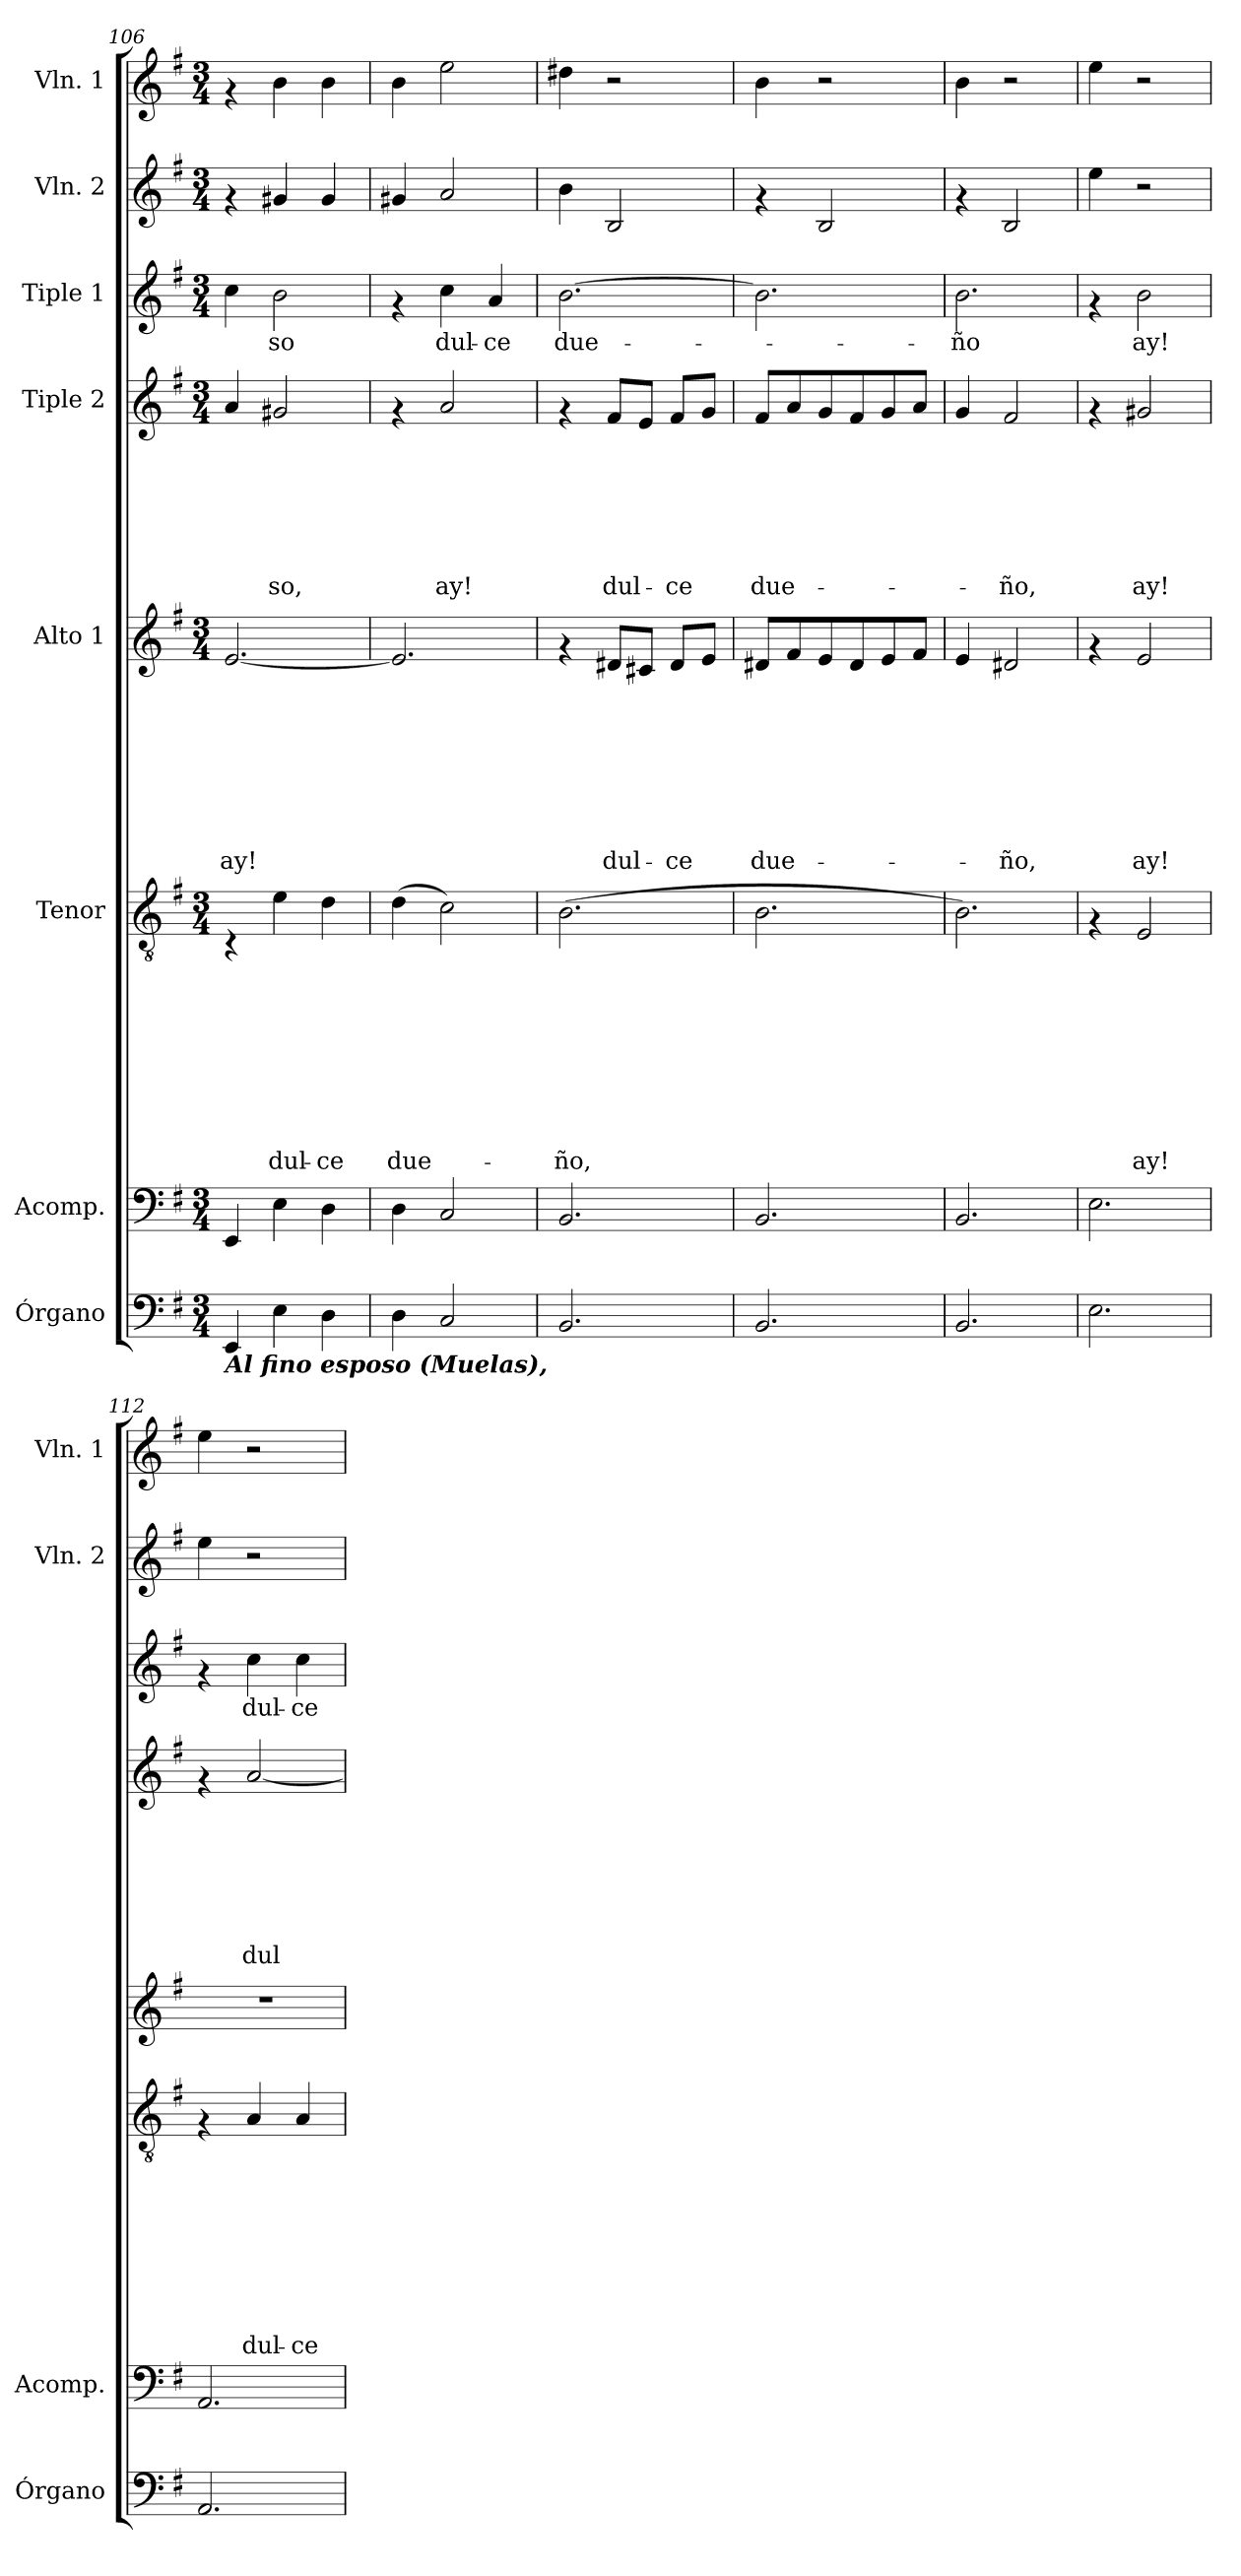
**kern	**kern	**kern	**text	**text	**text	**text	**text	**text	**text	**text	**text	**kern	**text	**text	**text	**text	**text	**text	**text	**text	**kern	**text	**text	**text	**text	**text	**text	**text	**kern	**text	**kern	**kern
*part8	*part7	*part6	*part6	*part6	*part6	*part6	*part6	*part6	*part6	*part6	*part6	*part5	*part5	*part5	*part5	*part5	*part5	*part5	*part5	*part5	*part4	*part4	*part4	*part4	*part4	*part4	*part4	*part4	*part3	*part3	*part2	*part1
*staff8	*staff7	*staff6	*staff6	*staff6	*staff6	*staff6	*staff6	*staff6	*staff6	*staff6	*staff6	*staff5	*staff5	*staff5	*staff5	*staff5	*staff5	*staff5	*staff5	*staff5	*staff4	*staff4	*staff4	*staff4	*staff4	*staff4	*staff4	*staff4	*staff3	*staff3	*staff2	*staff1
*I"Órgano	*I"Acomp.	*I"Tenor	*	*	*	*	*	*	*	*	*	*I"Alto 1	*	*	*	*	*	*	*	*	*I"Tiple 2	*	*	*	*	*	*	*	*I"Tiple 1	*	*I"Vln. 2	*I"Vln. 1
*I'Órgano	*I'Acomp.	*	*	*	*	*	*	*	*	*	*	*	*	*	*	*	*	*	*	*	*	*	*	*	*	*	*	*	*	*	*I'Vln. 2	*I'Vln. 1
*clefF4	*clefF4	*clefGv2	*	*	*	*	*	*	*	*	*	*clefG2	*	*	*	*	*	*	*	*	*clefG2	*	*	*	*	*	*	*	*clefG2	*	*clefG2	*clefG2
*k[f#]	*k[f#]	*k[f#]	*	*	*	*	*	*	*	*	*	*k[f#]	*	*	*	*	*	*	*	*	*k[f#]	*	*	*	*	*	*	*	*k[f#]	*	*k[f#]	*k[f#]
*G:	*G:	*G:	*	*	*	*	*	*	*	*	*	*G:	*	*	*	*	*	*	*	*	*G:	*	*	*	*	*	*	*	*G:	*	*G:	*G:
*M3/4	*M3/4	*M3/4	*	*	*	*	*	*	*	*	*	*M3/4	*	*	*	*	*	*	*	*	*M3/4	*	*	*	*	*	*	*	*M3/4	*	*M3/4	*M3/4
=106	=106	=106	=106	=106	=106	=106	=106	=106	=106	=106	=106	=106	=106	=106	=106	=106	=106	=106	=106	=106	=106	=106	=106	=106	=106	=106	=106	=106	=106	=106	=106	=106
!LO:TX:b:Bi:t=Al fino esposo (Muelas),	!	!	!	!	!	!	!	!	!	!	!	!	!	!	!	!	!	!	!	!	!	!	!	!	!	!	!	!	!	!	!	!
!	!	!	!	!	!	!	!	!	!	!	!	!	!	!	!	!	!	!	!	!LO:LY:b	!	!	!	!	!	!	!	!	!	!	!	!
4EE/	4EE/	4rBB	.	.	.	.	.	.	.	.	.	[>2.e/	.	.	.	.	.	.	.	ay!	4a/	.	.	.	.	.	.	.	4cc\	.	4rf	4rf
!	!	!	!	!	!	!	!	!	!	!	!LO:LY:b	!	!	!	!	!	!	!	!	!	!	!	!	!	!	!	!	!LO:LY:b	!	!LO:LY:b	!	!
4E\	4E\	4e\	.	.	.	.	.	.	.	.	dul-	.	.	.	.	.	.	.	.	.	2g#X/	.	.	.	.	.	.	-so,	2b\	-so	4g#X/	4b\
!	!	!	!	!	!	!	!	!	!	!	!LO:LY:b	!	!	!	!	!	!	!	!	!	!	!	!	!	!	!	!	!	!	!	!	!
4D\	4D\	4d\	.	.	.	.	.	.	.	.	-ce	.	.	.	.	.	.	.	.	.	.	.	.	.	.	.	.	.	.	.	4g#/	4b\
=107	=107	=107	=107	=107	=107	=107	=107	=107	=107	=107	=107	=107	=107	=107	=107	=107	=107	=107	=107	=107	=107	=107	=107	=107	=107	=107	=107	=107	=107	=107	=107	=107
!	!	!	!	!	!	!	!	!	!	!	!LO:LY:b	!	!	!	!	!	!	!	!	!	!	!	!	!	!	!	!	!	!	!	!	!
4D\	4D\	(>4d\	.	.	.	.	.	.	.	.	due-	2.e/]	.	.	.	.	.	.	.	.	4rf	.	.	.	.	.	.	.	4rf	.	4g#X/	4b\
!	!	!	!	!	!	!	!	!	!	!	!	!	!	!	!	!	!	!	!	!	!	!	!	!	!	!	!	!LO:LY:b	!	!LO:LY:b	!	!
2C/	2C/	2c\)	.	.	.	.	.	.	.	.	.	.	.	.	.	.	.	.	.	.	2a/	.	.	.	.	.	.	ay!	4cc\	dul-	2a/	2ee\
!	!	!	!	!	!	!	!	!	!	!	!	!	!	!	!	!	!	!	!	!	!	!	!	!	!	!	!	!	!	!LO:LY:b	!	!
.	.	.	.	.	.	.	.	.	.	.	.	.	.	.	.	.	.	.	.	.	.	.	.	.	.	.	.	.	4a/	-ce	.	.
=108	=108	=108	=108	=108	=108	=108	=108	=108	=108	=108	=108	=108	=108	=108	=108	=108	=108	=108	=108	=108	=108	=108	=108	=108	=108	=108	=108	=108	=108	=108	=108	=108
!	!	!	!	!	!	!	!	!	!	!	!LO:LY:b	!	!	!	!	!	!	!	!	!	!	!	!	!	!	!	!	!	!	!LO:LY:b	!	!
2.BB/	2.BB/	(>2.B\	.	.	.	.	.	.	.	.	-ño,	4rf	.	.	.	.	.	.	.	.	4rf	.	.	.	.	.	.	.	[>2.b\	due-	4b\	4dd#X\
!	!	!	!	!	!	!	!	!	!	!	!	!	!	!	!	!	!	!	!	!LO:LY:b	!	!	!	!	!	!	!	!LO:LY:b	!	!	!	!
.	.	.	.	.	.	.	.	.	.	.	.	8d#X/L	.	.	.	.	.	.	.	dul-	8f#/L	.	.	.	.	.	.	dul-	.	.	2B/	2r
.	.	.	.	.	.	.	.	.	.	.	.	8c#X/J	.	.	.	.	.	.	.	.	8e/J	.	.	.	.	.	.	.	.	.	.	.
!	!	!	!	!	!	!	!	!	!	!	!	!	!	!	!	!	!	!	!	!LO:LY:b	!	!	!	!	!	!	!	!LO:LY:b	!	!	!	!
.	.	.	.	.	.	.	.	.	.	.	.	8d#/L	.	.	.	.	.	.	.	-ce	8f#/L	.	.	.	.	.	.	-ce	.	.	.	.
.	.	.	.	.	.	.	.	.	.	.	.	8e/J	.	.	.	.	.	.	.	.	8g/J	.	.	.	.	.	.	.	.	.	.	.
!!LO:PB:g=z
=109	=109	=109	=109	=109	=109	=109	=109	=109	=109	=109	=109	=109	=109	=109	=109	=109	=109	=109	=109	=109	=109	=109	=109	=109	=109	=109	=109	=109	=109	=109	=109	=109
!	!	!	!	!	!	!	!	!	!	!	!	!	!	!	!	!	!	!	!	!LO:LY:b	!	!	!	!	!	!	!	!LO:LY:b	!	!	!	!
2.BB/	2.BB/	2.B\	.	.	.	.	.	.	.	.	.	8d#X/L	.	.	.	.	.	.	.	due-	8f#/L	.	.	.	.	.	.	due-	2.b\]	.	4rf	4b\
.	.	.	.	.	.	.	.	.	.	.	.	8f#/	.	.	.	.	.	.	.	.	8a/	.	.	.	.	.	.	.	.	.	.	.
.	.	.	.	.	.	.	.	.	.	.	.	8e/	.	.	.	.	.	.	.	.	8g/	.	.	.	.	.	.	.	.	.	2B/	2r
.	.	.	.	.	.	.	.	.	.	.	.	8d#/	.	.	.	.	.	.	.	.	8f#/	.	.	.	.	.	.	.	.	.	.	.
.	.	.	.	.	.	.	.	.	.	.	.	8e/	.	.	.	.	.	.	.	.	8g/	.	.	.	.	.	.	.	.	.	.	.
.	.	.	.	.	.	.	.	.	.	.	.	8f#/J	.	.	.	.	.	.	.	.	8a/J	.	.	.	.	.	.	.	.	.	.	.
=110	=110	=110	=110	=110	=110	=110	=110	=110	=110	=110	=110	=110	=110	=110	=110	=110	=110	=110	=110	=110	=110	=110	=110	=110	=110	=110	=110	=110	=110	=110	=110	=110
!	!	!	!	!	!	!	!	!	!	!	!	!	!	!	!	!	!	!	!	!	!	!	!	!	!	!	!	!	!	!LO:LY:b	!	!
2.BB/	2.BB/	2.B\)	.	.	.	.	.	.	.	.	.	4e/	.	.	.	.	.	.	.	.	4g/	.	.	.	.	.	.	.	2.b\	-ño	4rf	4b\
!	!	!	!	!	!	!	!	!	!	!	!	!	!	!	!	!	!	!	!	!LO:LY:b	!	!	!	!	!	!	!	!LO:LY:b	!	!	!	!
.	.	.	.	.	.	.	.	.	.	.	.	2d#X/	.	.	.	.	.	.	.	-ño,	2f#/	.	.	.	.	.	.	-ño,	.	.	2B/	2r
=111	=111	=111	=111	=111	=111	=111	=111	=111	=111	=111	=111	=111	=111	=111	=111	=111	=111	=111	=111	=111	=111	=111	=111	=111	=111	=111	=111	=111	=111	=111	=111	=111
2.E\	2.E\	4rF	.	.	.	.	.	.	.	.	.	4rf	.	.	.	.	.	.	.	.	4rf	.	.	.	.	.	.	.	4rf	.	4ee\	4ee\
!	!	!	!	!	!	!	!	!	!	!	!LO:LY:b	!	!	!	!	!	!	!	!	!LO:LY:b	!	!	!	!	!	!	!	!LO:LY:b	!	!LO:LY:b	!	!
.	.	2E/	.	.	.	.	.	.	.	.	ay!	2e/	.	.	.	.	.	.	.	ay!	2g#X/	.	.	.	.	.	.	ay!	2b\	ay!	2r	2r
=112	=112	=112	=112	=112	=112	=112	=112	=112	=112	=112	=112	=112	=112	=112	=112	=112	=112	=112	=112	=112	=112	=112	=112	=112	=112	=112	=112	=112	=112	=112	=112	=112
2.AA/	2.AA/	4rF	.	.	.	.	.	.	.	.	.	2.r	.	.	.	.	.	.	.	.	4rf	.	.	.	.	.	.	.	4rf	.	4ee\	4ee\
!	!	!	!	!	!	!	!	!	!	!	!LO:LY:b	!	!	!	!	!	!	!	!	!	!	!	!	!	!	!	!	!LO:LY:b	!	!LO:LY:b	!	!
.	.	4A/	.	.	.	.	.	.	.	.	dul-	.	.	.	.	.	.	.	.	.	[>2a/	.	.	.	.	.	.	dul-	4cc\	dul-	2r	2r
!	!	!	!	!	!	!	!	!	!	!	!LO:LY:b	!	!	!	!	!	!	!	!	!	!	!	!	!	!	!	!	!	!	!LO:LY:b	!	!
.	.	4A/	.	.	.	.	.	.	.	.	-ce	.	.	.	.	.	.	.	.	.	.	.	.	.	.	.	.	.	4cc\	-ce	.	.
=	=	=	=	=	=	=	=	=	=	=	=	=	=	=	=	=	=	=	=	=	=	=	=	=	=	=	=	=	=	=	=	=
*-	*-	*-	*-	*-	*-	*-	*-	*-	*-	*-	*-	*-	*-	*-	*-	*-	*-	*-	*-	*-	*-	*-	*-	*-	*-	*-	*-	*-	*-	*-	*-	*-
